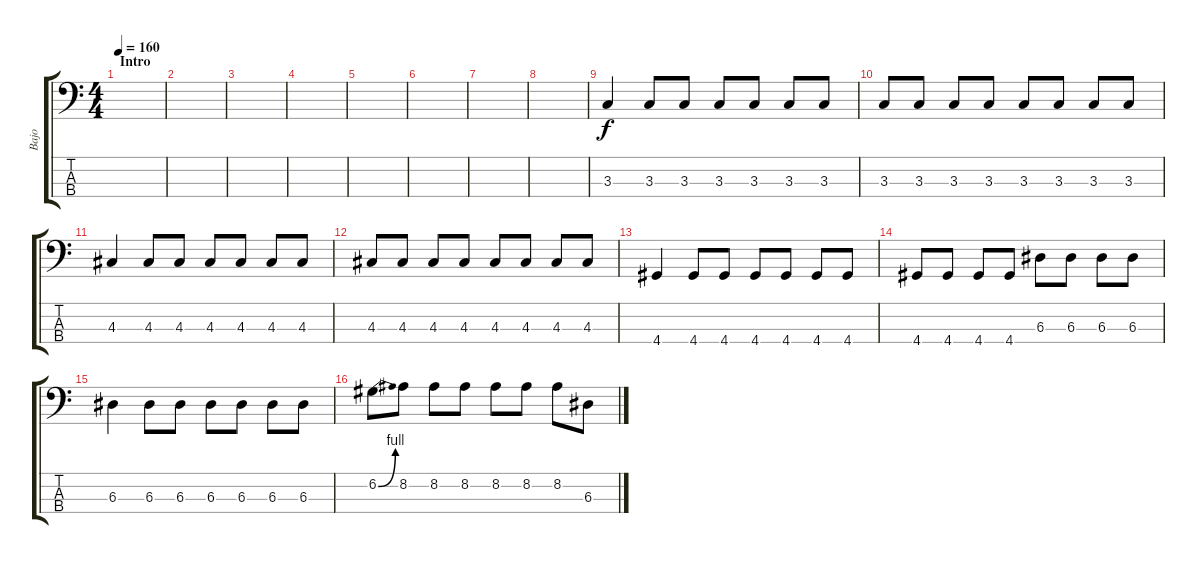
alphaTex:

\track ("Bajo" "Bajo") {instrument electricbasspick}
\staff {score tabs}
\tuning (G2 D2 A1 E1) {hide}
\ts (4 4)
\section ("" "Intro")
\tempo 160
\clef f4
\ks c
|
|
|
|
|
|
|
|
3.3.4 3.3.8 3.3.8 3.3.8 3.3.8 3.3.8 3.3.8 |
3.3.8 3.3.8 3.3.8 3.3.8 3.3.8 3.3.8 3.3.8 3.3.8 |
4.3.4 4.3.8 4.3.8 4.3.8 4.3.8 4.3.8 4.3.8 |
4.3.8 4.3.8 4.3.8 4.3.8 4.3.8 4.3.8 4.3.8 4.3.8 |
4.4.4 4.4.8 4.4.8 4.4.8 4.4.8 4.4.8 4.4.8 |
4.4.8 4.4.8 4.4.8 4.4.8 6.3.8 6.3.8 6.3.8 6.3.8 |
6.3.4 6.3.8 6.3.8 6.3.8 6.3.8 6.3.8 6.3.8 |
6.2{be (bend 0 0 60 4)}.8 8.2.8 8.2.8 8.2.8 8.2.8 8.2.8 8.2.8 6.3.8
